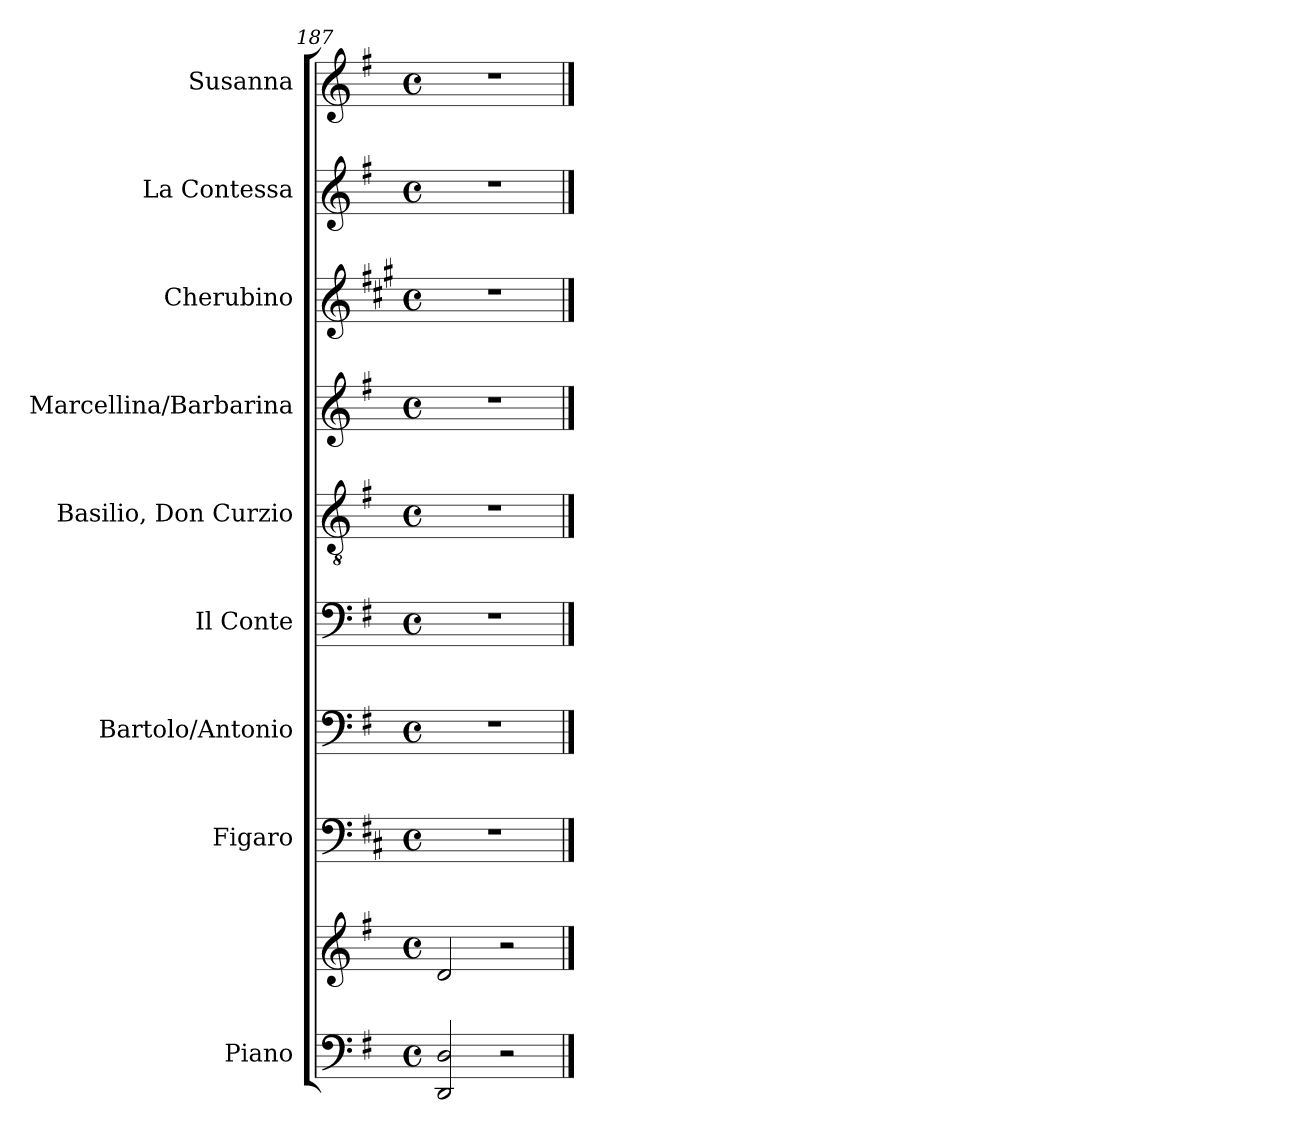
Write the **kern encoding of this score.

**kern	**kern	**kern	**kern	**kern	**kern	**kern	**kern	**kern	**kern
*part9	*part9	*part8	*part7	*part6	*part5	*part4	*part3	*part2	*part1
*staff10	*staff9	*staff8	*staff7	*staff6	*staff5	*staff4	*staff3	*staff2	*staff1
*I"Piano	*	*I"Figaro	*I"Bartolo/Antonio	*I"Il Conte	*I"Basilio, Don Curzio	*I"Marcellina/Barbarina	*I"Cherubino	*I"La Contessa	*I"Susanna
*I'Pno.	*	*I'Fig.	*I'Bar./Ant.	*I'Il C.	*I'Bas. Don Curz.	*I'Marc/Barb.	*I'Cher.	*I'L. Cont.	*I'Sus.
*clefF4	*clefG2	*clefF4	*clefF4	*clefF4	*clefGv2	*clefG2	*clefG2	*clefG2	*clefG2
*	*	*ITrd4c7	*	*ITrd8c14	*ITrd8c14	*	*ITrd1c2	*	*
*k[f#]	*k[f#]	*k[f#]	*k[f#]	*k[f#]	*k[f#]	*k[f#]	*k[f#]	*k[f#]	*k[f#]
*M4/4	*M4/4	*M4/4	*M4/4	*M4/4	*M4/4	*M4/4	*M4/4	*M4/4	*M4/4
*met(c)	*met(c)	*met(c)	*met(c)	*met(c)	*met(c)	*met(c)	*met(c)	*met(c)	*met(c)
=187	=187	=187	=187	=187	=187	=187	=187	=187	=187
2DD/ 2D/	2d/	1r	1r	1r	1r	1r	1r	1r	1r
2r	2r	.	.	.	.	.	.	.	.
==	==	==	==	==	==	==	==	==	==
*-	*-	*-	*-	*-	*-	*-	*-	*-	*-
